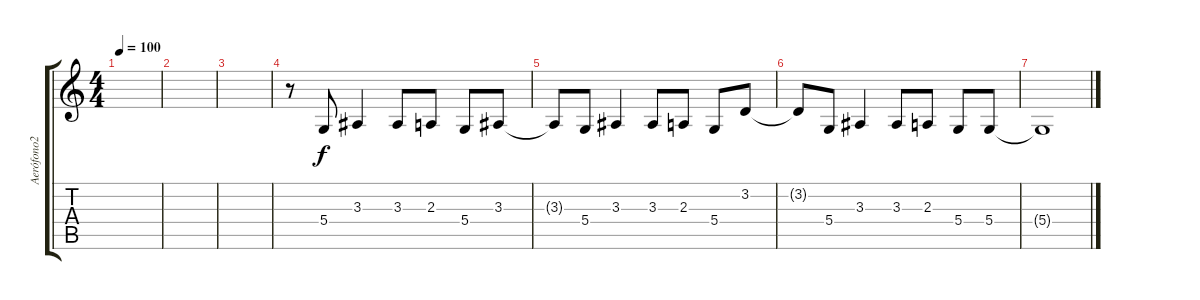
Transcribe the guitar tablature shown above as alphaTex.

\track ("Aerófono2" "Aerófono2") {instrument trombone}
\staff {score tabs}
\tuning (E4 B3 G3 D3 A2 E2) {hide}
\ts (4 4)
\tempo 100
\clef g2
\ks c
|
|
|
r.8 5.4.8{dy f} 3.3.4 3.3.8 2.3.8 5.4.8 3.3.8 |
3.3{t}.8 5.4.8 3.3.4 3.3.8 2.3.8 5.4.8 3.2.8 |
3.2{t}.8 5.4.8 3.3.4 3.3.8 2.3.8 5.4.8 5.4.8 |
5.4{t}.1
